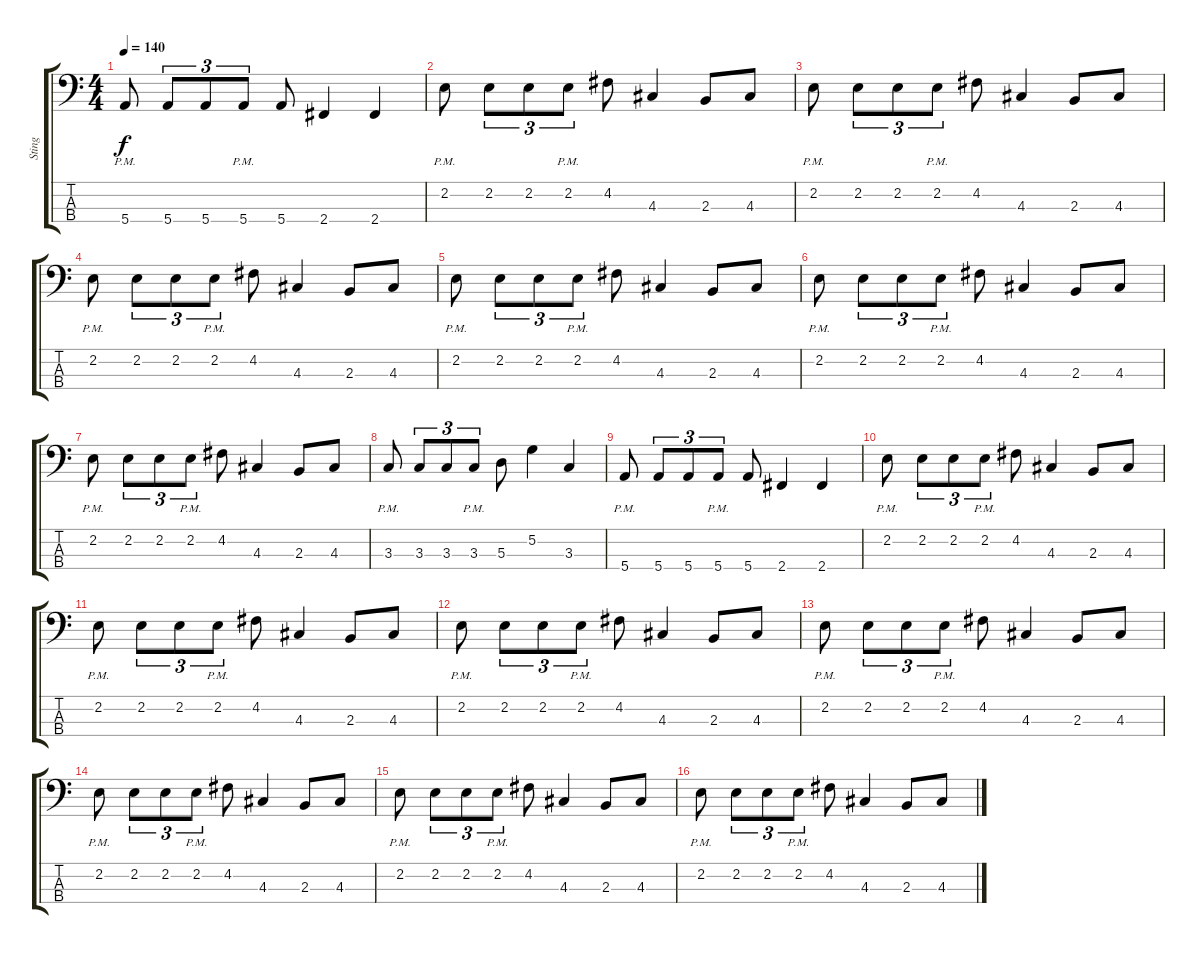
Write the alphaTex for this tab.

\track ("Sting" "Sting") {instrument fretlessbass}
\staff {score tabs}
\tuning (G2 D2 A1 E1) {hide}
\ts (4 4)
\tempo 140
\clef f4
\ks c
5.4{pm}.8{dy f} 5.4.8{tu (3 2)} 5.4.8{tu (3 2)} 5.4{pm}.8{tu (3 2)} 5.4.8 2.4.4 2.4.4 |
2.2{pm}.8 2.2.8{tu (3 2)} 2.2.8{tu (3 2)} 2.2{pm}.8{tu (3 2)} 4.2.8 4.3.4 2.3.8 4.3.8 |
2.2{pm}.8 2.2.8{tu (3 2)} 2.2.8{tu (3 2)} 2.2{pm}.8{tu (3 2)} 4.2.8 4.3.4 2.3.8 4.3.8 |
2.2{pm}.8 2.2.8{tu (3 2)} 2.2.8{tu (3 2)} 2.2{pm}.8{tu (3 2)} 4.2.8 4.3.4 2.3.8 4.3.8 |
2.2{pm}.8 2.2.8{tu (3 2)} 2.2.8{tu (3 2)} 2.2{pm}.8{tu (3 2)} 4.2.8 4.3.4 2.3.8 4.3.8 |
2.2{pm}.8 2.2.8{tu (3 2)} 2.2.8{tu (3 2)} 2.2{pm}.8{tu (3 2)} 4.2.8 4.3.4 2.3.8 4.3.8 |
2.2{pm}.8 2.2.8{tu (3 2)} 2.2.8{tu (3 2)} 2.2{pm}.8{tu (3 2)} 4.2.8 4.3.4 2.3.8 4.3.8 |
3.3{pm}.8 3.3.8{tu (3 2)} 3.3.8{tu (3 2)} 3.3{pm}.8{tu (3 2)} 5.3.8 5.2.4 3.3.4 |
5.4{pm}.8 5.4.8{tu (3 2)} 5.4.8{tu (3 2)} 5.4{pm}.8{tu (3 2)} 5.4.8 2.4.4 2.4.4 |
2.2{pm}.8 2.2.8{tu (3 2)} 2.2.8{tu (3 2)} 2.2{pm}.8{tu (3 2)} 4.2.8 4.3.4 2.3.8 4.3.8 |
2.2{pm}.8 2.2.8{tu (3 2)} 2.2.8{tu (3 2)} 2.2{pm}.8{tu (3 2)} 4.2.8 4.3.4 2.3.8 4.3.8 |
2.2{pm}.8 2.2.8{tu (3 2)} 2.2.8{tu (3 2)} 2.2{pm}.8{tu (3 2)} 4.2.8 4.3.4 2.3.8 4.3.8 |
2.2{pm}.8 2.2.8{tu (3 2)} 2.2.8{tu (3 2)} 2.2{pm}.8{tu (3 2)} 4.2.8 4.3.4 2.3.8 4.3.8 |
2.2{pm}.8 2.2.8{tu (3 2)} 2.2.8{tu (3 2)} 2.2{pm}.8{tu (3 2)} 4.2.8 4.3.4 2.3.8 4.3.8 |
2.2{pm}.8 2.2.8{tu (3 2)} 2.2.8{tu (3 2)} 2.2{pm}.8{tu (3 2)} 4.2.8 4.3.4 2.3.8 4.3.8 |
2.2{pm}.8 2.2.8{tu (3 2)} 2.2.8{tu (3 2)} 2.2{pm}.8{tu (3 2)} 4.2.8 4.3.4 2.3.8 4.3.8
